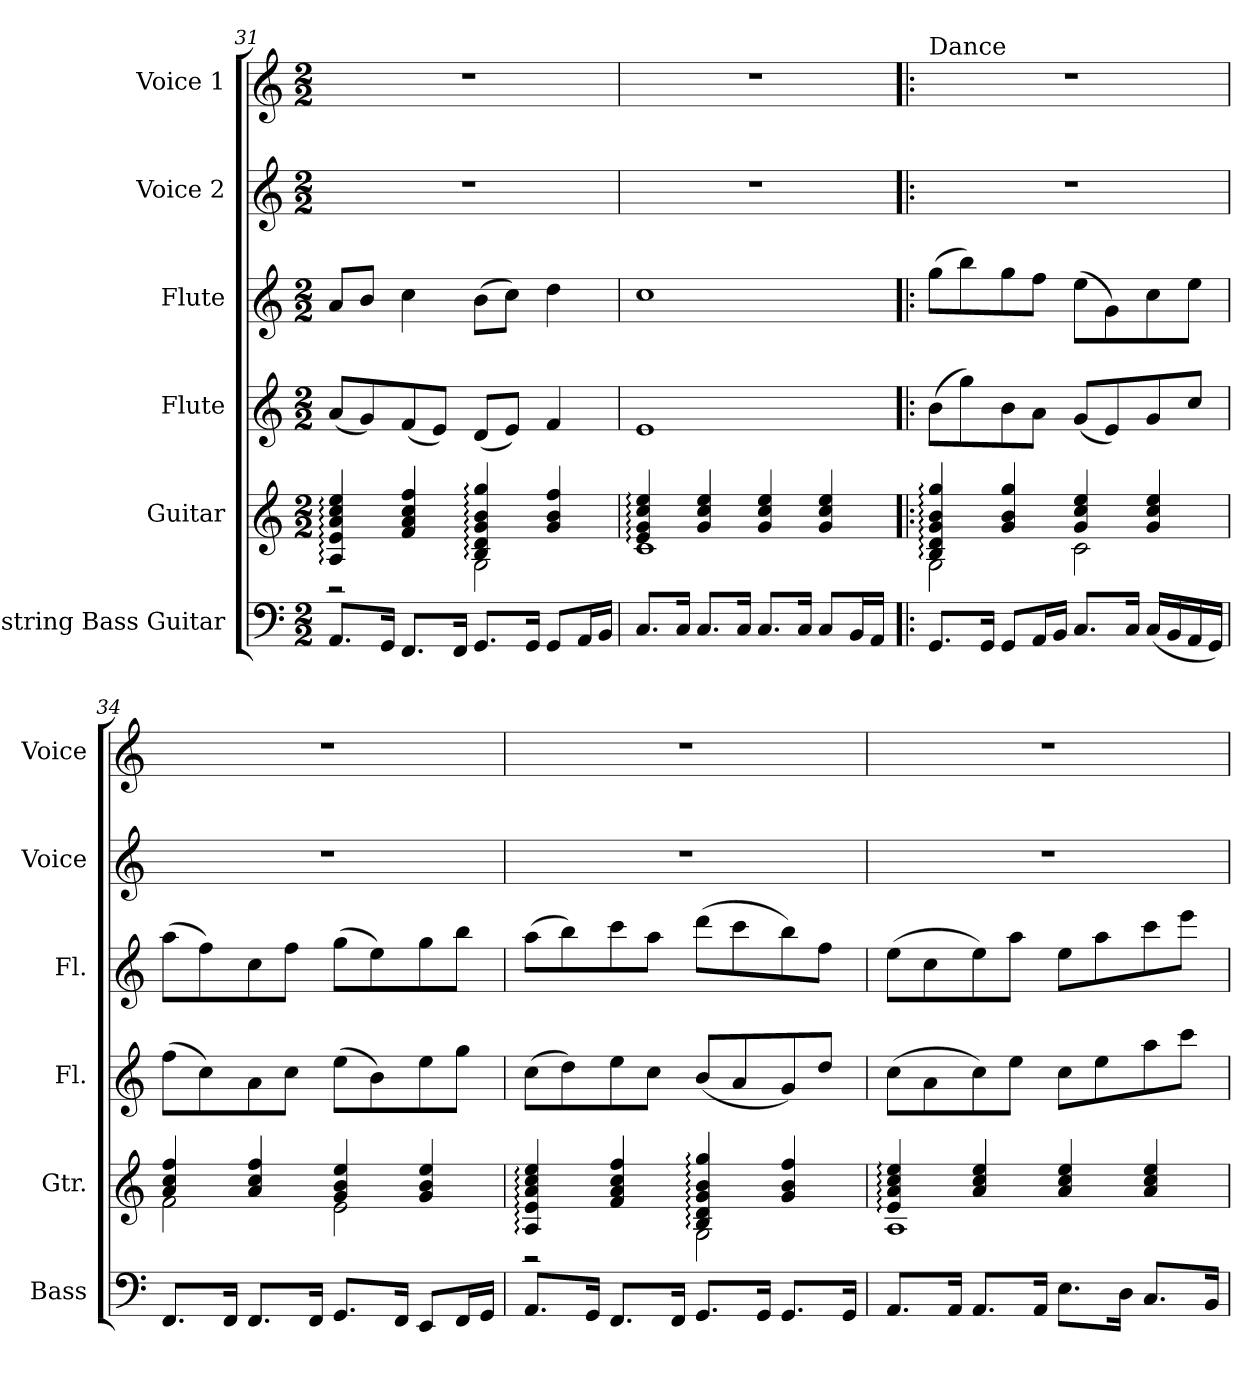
**kern	**kern	**kern	**kern	**kern	**kern
*part6	*part5	*part4	*part3	*part2	*part1
*staff6	*staff5	*staff4	*staff3	*staff2	*staff1
*I"4-string Bass Guitar	*I"Guitar	*I"Flute	*I"Flute	*I"Voice 2	*I"Voice 1
*I'Bass	*I'Gtr.	*I'Fl.	*I'Fl.	*I'Voice	*I'Voice
*clefF4	*clefG2	*clefG2	*clefG2	*clefG2	*clefG2
*ITrd7c12	*ITrd7c12	*	*	*	*
*k[]	*k[]	*k[]	*k[]	*k[]	*k[]
*C:	*C:	*C:	*C:	*C:	*C:
*M2/2	*M2/2	*M2/2	*M2/2	*M2/2	*M2/2
=31	=31	=31	=31	=31	=31
*	*^	*	*	*	*
8.AAAi/L	4AAi/: 4Ei: 4Ai: 4ci: 4ei:	2r	(8ai/L	8ai/L	1r	1r
.	.	.	8gi/)	8bi/J	.	.
16GGGi/Jk	.	.	.	.	.	.
8.FFFi/L	4Fi/ 4Ai 4ci 4fi	.	(8fi/	4cci\	.	.
.	.	.	8ei/J)	.	.	.
16FFFi/Jk	.	.	.	.	.	.
8.GGGi/L	4BBi/: 4Di: 4Gi: 4Bi: 4gi:	2GGi\	(8di/L	(8bi\L	.	.
.	.	.	8ei/J)	8cci\J)	.	.
16GGGi/Jk	.	.	.	.	.	.
8GGGi/L	4Gi/ 4Bi 4fi	.	4fi/	4ddi\	.	.
16AAAi/L	.	.	.	.	.	.
16BBBi/JJ	.	.	.	.	.	.
=32	=32	=32	=32	=32	=32	=32
8.CCi/L	4Ei/: 4Gi: 4ci: 4ei:	1Ci	1ei	1cci	1r	1r
16CCi/Jk	.	.	.	.	.	.
8.CCi/L	4Gi/ 4ci 4ei	.	.	.	.	.
16CCi/Jk	.	.	.	.	.	.
8.CCi/L	4Gi/ 4ci 4ei	.	.	.	.	.
16CCi/Jk	.	.	.	.	.	.
8CCi/L	4Gi/ 4ci 4ei	.	.	.	.	.
16BBBi/L	.	.	.	.	.	.
16AAAi/JJ	.	.	.	.	.	.
!!LO:LB:g=z
=33!|:	=33!|:	=33!|:	=33!|:	=33!|:	=33!|:	=33!|:
!	!	!	!	!	!	!LO:TX:a:t=Dance
8.GGGi/L	4BBi/: 4Di: 4Gi: 4Bi: 4gi:	2GGi\	(8bi\L	(8ggi\L	1r	1r
.	.	.	8ggi\)	8bbi\)	.	.
16GGGi/Jk	.	.	.	.	.	.
8GGGi/L	4Gi/ 4Bi 4gi	.	8bi\	8ggi\	.	.
16AAAi/L	.	.	8ai\J	8ffi\J	.	.
16BBBi/JJ	.	.	.	.	.	.
8.CCi/L	4Gi/ 4ci 4ei	2C:i\	(8gi/L	(8eei\L	.	.
.	.	.	8ei/)	8gi\)	.	.
16CCi/Jk	.	.	.	.	.	.
(16CCi/LL	4Gi/ 4ci 4ei	.	8gi/	8cci\	.	.
16BBBi/	.	.	.	.	.	.
16AAAi/	.	.	8cci/J	8eei\J	.	.
16GGGi/JJ)	.	.	.	.	.	.
=34	=34	=34	=34	=34	=34	=34
8.FFFi/L	4Ai/ 4ci 4fi	2Fi\	(8ffi\L	(8aai\L	1r	1r
.	.	.	8cci\)	8ffi\)	.	.
16FFFi/Jk	.	.	.	.	.	.
8.FFFi/L	4Ai/ 4ci 4fi	.	8ai\	8cci\	.	.
.	.	.	8cci\J	8ffi\J	.	.
16FFFi/Jk	.	.	.	.	.	.
8.GGGi/L	4Gi/ 4Bi 4ei	2Ei\	(8eei\L	(8ggi\L	.	.
.	.	.	8bi\)	8eei\)	.	.
16FFFi/Jk	.	.	.	.	.	.
8EEEi/L	4Gi/ 4Bi 4ei	.	8eei\	8ggi\	.	.
16FFFi/L	.	.	8ggi\J	8bbi\J	.	.
16GGGi/JJ	.	.	.	.	.	.
=35	=35	=35	=35	=35	=35	=35
8.AAAi/L	4AAi/: 4Ei: 4Ai: 4ci: 4ei:	2r	(8cci\L	(8aai\L	1r	1r
.	.	.	8ddi\)	8bbi\)	.	.
16GGGi/Jk	.	.	.	.	.	.
8.FFFi/L	4Fi/ 4Ai 4ci 4fi	.	8eei\	8ccci\	.	.
.	.	.	8cci\J	8aai\J	.	.
16FFFi/Jk	.	.	.	.	.	.
8.GGGi/L	4BBi/: 4Di: 4Gi: 4Bi: 4gi:	2GGi\	(8bi/L	(8dddi\L	.	.
.	.	.	8ai/	8ccci\	.	.
16GGGi/Jk	.	.	.	.	.	.
8.GGGi/L	4Gi/ 4Bi 4fi	.	8gi/)	8bbi\)	.	.
.	.	.	8ddi/J	8ffi\J	.	.
16GGGi/Jk	.	.	.	.	.	.
=36	=36	=36	=36	=36	=36	=36
8.AAAi/L	4Ei/: 4Ai: 4ci: 4ei:	1AAi	(8cci\L	(8eei\L	1r	1r
.	.	.	8ai\	8cci\	.	.
16AAAi/Jk	.	.	.	.	.	.
8.AAAi/L	4Ai/ 4ci 4ei	.	8cci\)	8eei\)	.	.
.	.	.	8eei\J	8aai\J	.	.
16AAAi/Jk	.	.	.	.	.	.
8.EEi\L	4Ai/ 4ci 4ei	.	8cci\L	8eei\L	.	.
.	.	.	8eei\	8aai\	.	.
16DDi\Jk	.	.	.	.	.	.
8.CCi/L	4Ai/ 4ci 4ei	.	8aai\	8ccci\	.	.
.	.	.	8ccci\J	8eeei\J	.	.
16BBBi/Jk	.	.	.	.	.	.
*	*v	*v	*	*	*	*
=	=	=	=	=	=
*-	*-	*-	*-	*-	*-
